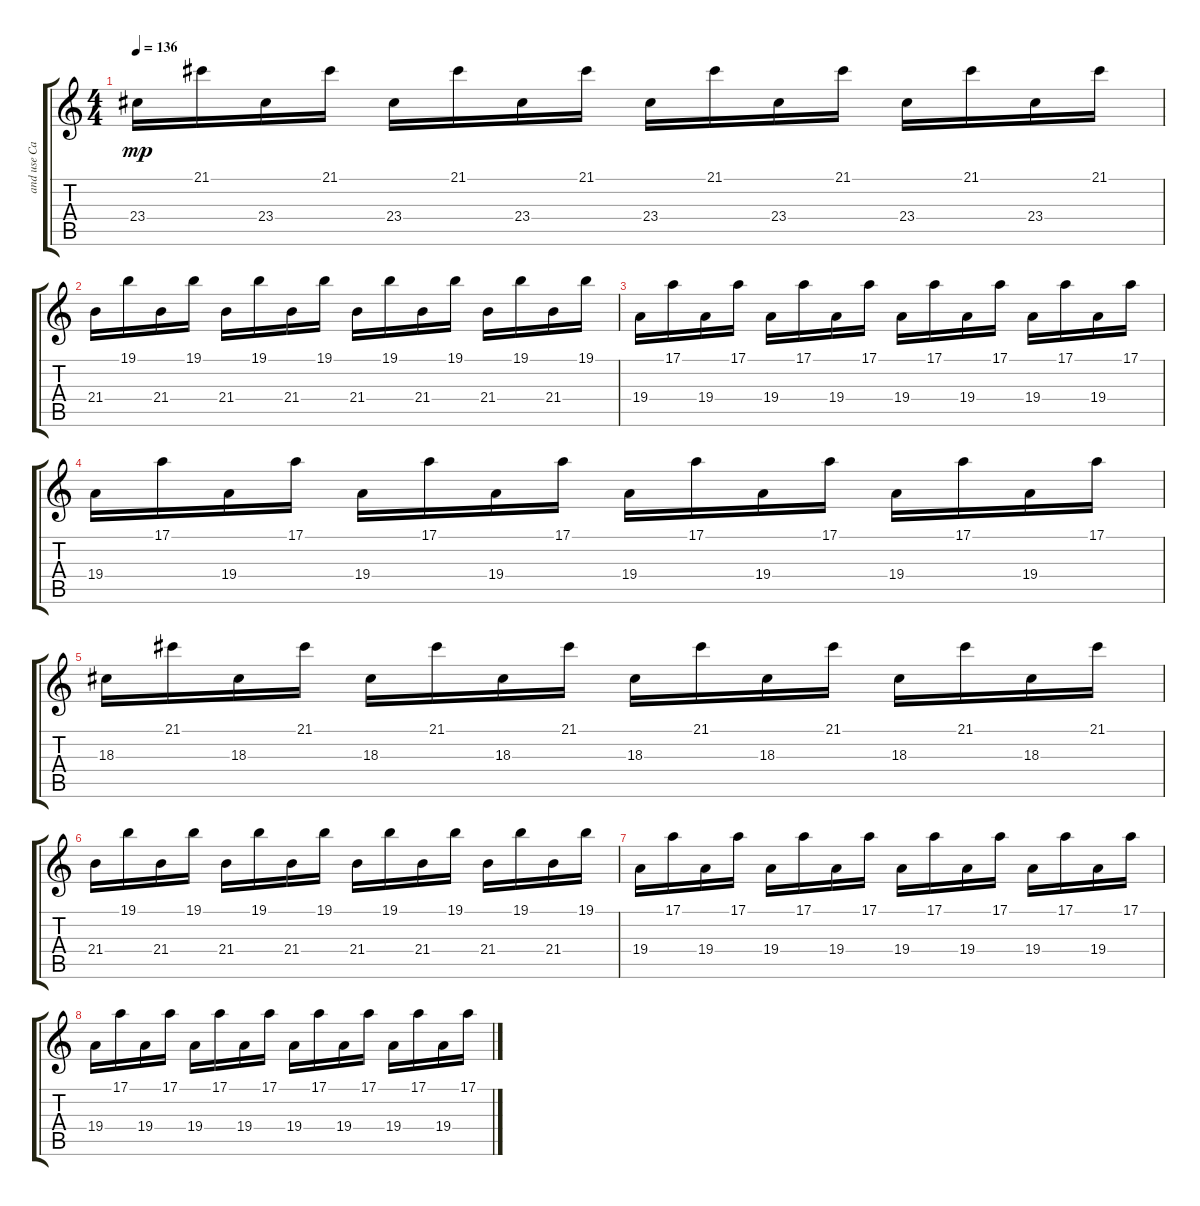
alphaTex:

\track ("and use Cakewalk" "and use Ca") {instrument seashore}
\staff {score tabs}
\tuning (E4 B3 G3 D3 A2 E2) {hide}
\ts (4 4)
\tempo 136
\clef g2
\ks c
23.4.16{dy mp} 21.1.16 23.4.16 21.1.16 23.4.16{instrument electricpiano1} 21.1.16 23.4.16 21.1.16 23.4.16{instrument electricpiano2} 21.1.16 23.4.16 21.1.16 23.4.16{instrument harpsichord} 21.1.16 23.4.16 21.1.16 |
21.4.16{instrument clavinet} 19.1.16 21.4.16 19.1.16 21.4.16{instrument celesta} 19.1.16 21.4.16 19.1.16 21.4.16{instrument glockenspiel} 19.1.16 21.4.16 19.1.16 21.4.16{instrument musicbox} 19.1.16 21.4.16 19.1.16 |
19.4.16{instrument musicbox} 17.1.16 19.4.16 17.1.16 19.4.16{instrument glockenspiel} 17.1.16 19.4.16 17.1.16 19.4.16{instrument celesta} 17.1.16 19.4.16 17.1.16 19.4.16{instrument clavinet} 17.1.16 19.4.16 17.1.16 |
19.4.16{instrument harpsichord} 17.1.16 19.4.16 17.1.16 19.4.16{instrument electricpiano2} 17.1.16 19.4.16 17.1.16 19.4.16{instrument electricpiano1} 17.1.16 19.4.16 17.1.16 19.4.16{instrument honkytonkpiano} 17.1.16 19.4.16 17.1.16 |
18.3.16{instrument honkytonkpiano} 21.1.16 18.3.16 21.1.16 18.3.16{instrument electricpiano1} 21.1.16 18.3.16 21.1.16 18.3.16{instrument electricpiano2} 21.1.16 18.3.16 21.1.16 18.3.16{instrument harpsichord} 21.1.16 18.3.16 21.1.16 |
21.4.16{instrument clavinet} 19.1.16 21.4.16 19.1.16 21.4.16{instrument celesta} 19.1.16 21.4.16 19.1.16 21.4.16{instrument glockenspiel} 19.1.16 21.4.16 19.1.16 21.4.16{instrument musicbox} 19.1.16 21.4.16 19.1.16 |
19.4.16{instrument musicbox} 17.1.16 19.4.16 17.1.16 19.4.16{instrument glockenspiel} 17.1.16 19.4.16 17.1.16 19.4.16{instrument celesta} 17.1.16 19.4.16 17.1.16 19.4.16{instrument clavinet} 17.1.16 19.4.16 17.1.16 |
19.4.16{instrument harpsichord} 17.1.16 19.4.16 17.1.16 19.4.16{instrument electricpiano2} 17.1.16 19.4.16 17.1.16 19.4.16{instrument electricpiano1} 17.1.16 19.4.16 17.1.16 19.4.16{instrument honkytonkpiano} 17.1.16 19.4.16 17.1.16
